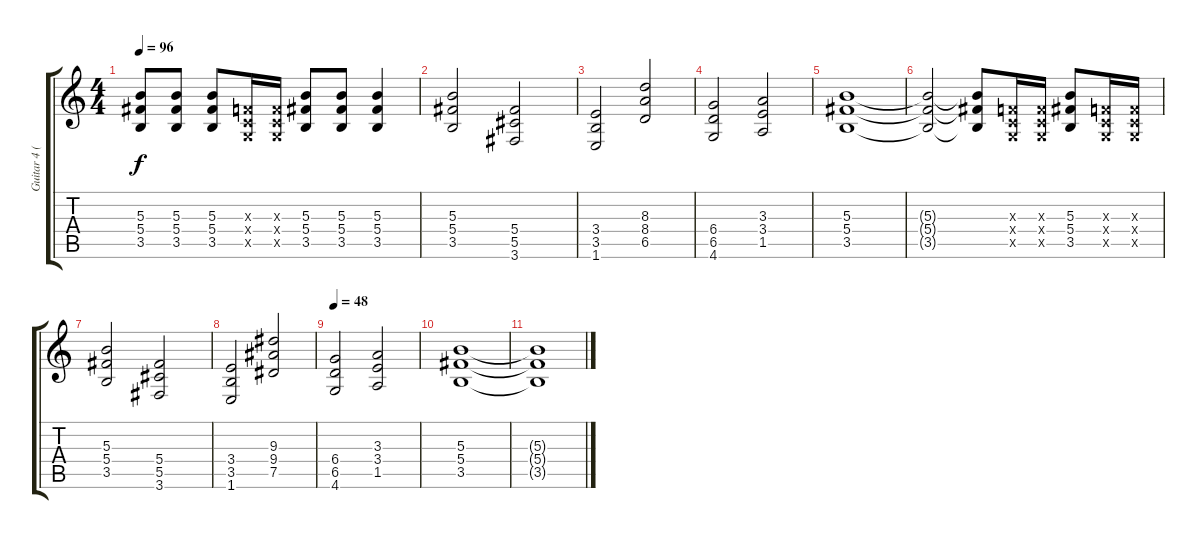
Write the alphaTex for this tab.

\track ("Guitar 4 (Gilbey)" "Guitar 4 (") {instrument overdrivenguitar}
\staff {score tabs}
\tuning (Eb4 Bb3 Gb3 Db3 Ab2 Eb2) {hide}
\ts (4 4)
\tempo 96
\clef g2
\ks c
(5.3 5.4 3.5).8{dy f} (5.3 5.4 3.5).8 (5.3 5.4 3.5).8 (-1.3{x} -1.4{x} -1.5{x}).16 (-1.3{x} -1.4{x} -1.5{x}).16 (5.3 5.4 3.5).8 (5.3 5.4 3.5).8 (5.3 5.4 3.5).4 |
(5.3 5.4 3.5).2 (5.4 5.5 3.6).2 |
(3.4 3.5 1.6).2 (8.3 8.4 6.5).2 |
(6.4 6.5 4.6).2 (3.3 3.4 1.5).2 |
(5.3 5.4 3.5).1 |
(5.3{t} 5.4{t} 3.5{t}).2 (5.3{t} 5.4{t} 3.5{t}).8 (-1.3{x} -1.4{x} -1.5{x}).16 (-1.3{x} -1.4{x} -1.5{x}).16 (5.3 5.4 3.5).8 (-1.3{x} -1.4{x} -1.5{x}).16 (-1.3{x} -1.4{x} -1.5{x}).16 |
(5.3 5.4 3.5).2 (5.4 5.5 3.6).2 |
(3.4 3.5 1.6).2 (9.3 9.4 7.5).2 |
\tempo 48
(6.4 6.5 4.6).2 (3.3 3.4 1.5).2 |
(5.3 5.4 3.5).1 |
(5.3{t} 5.4{t} 3.5{t}).1
